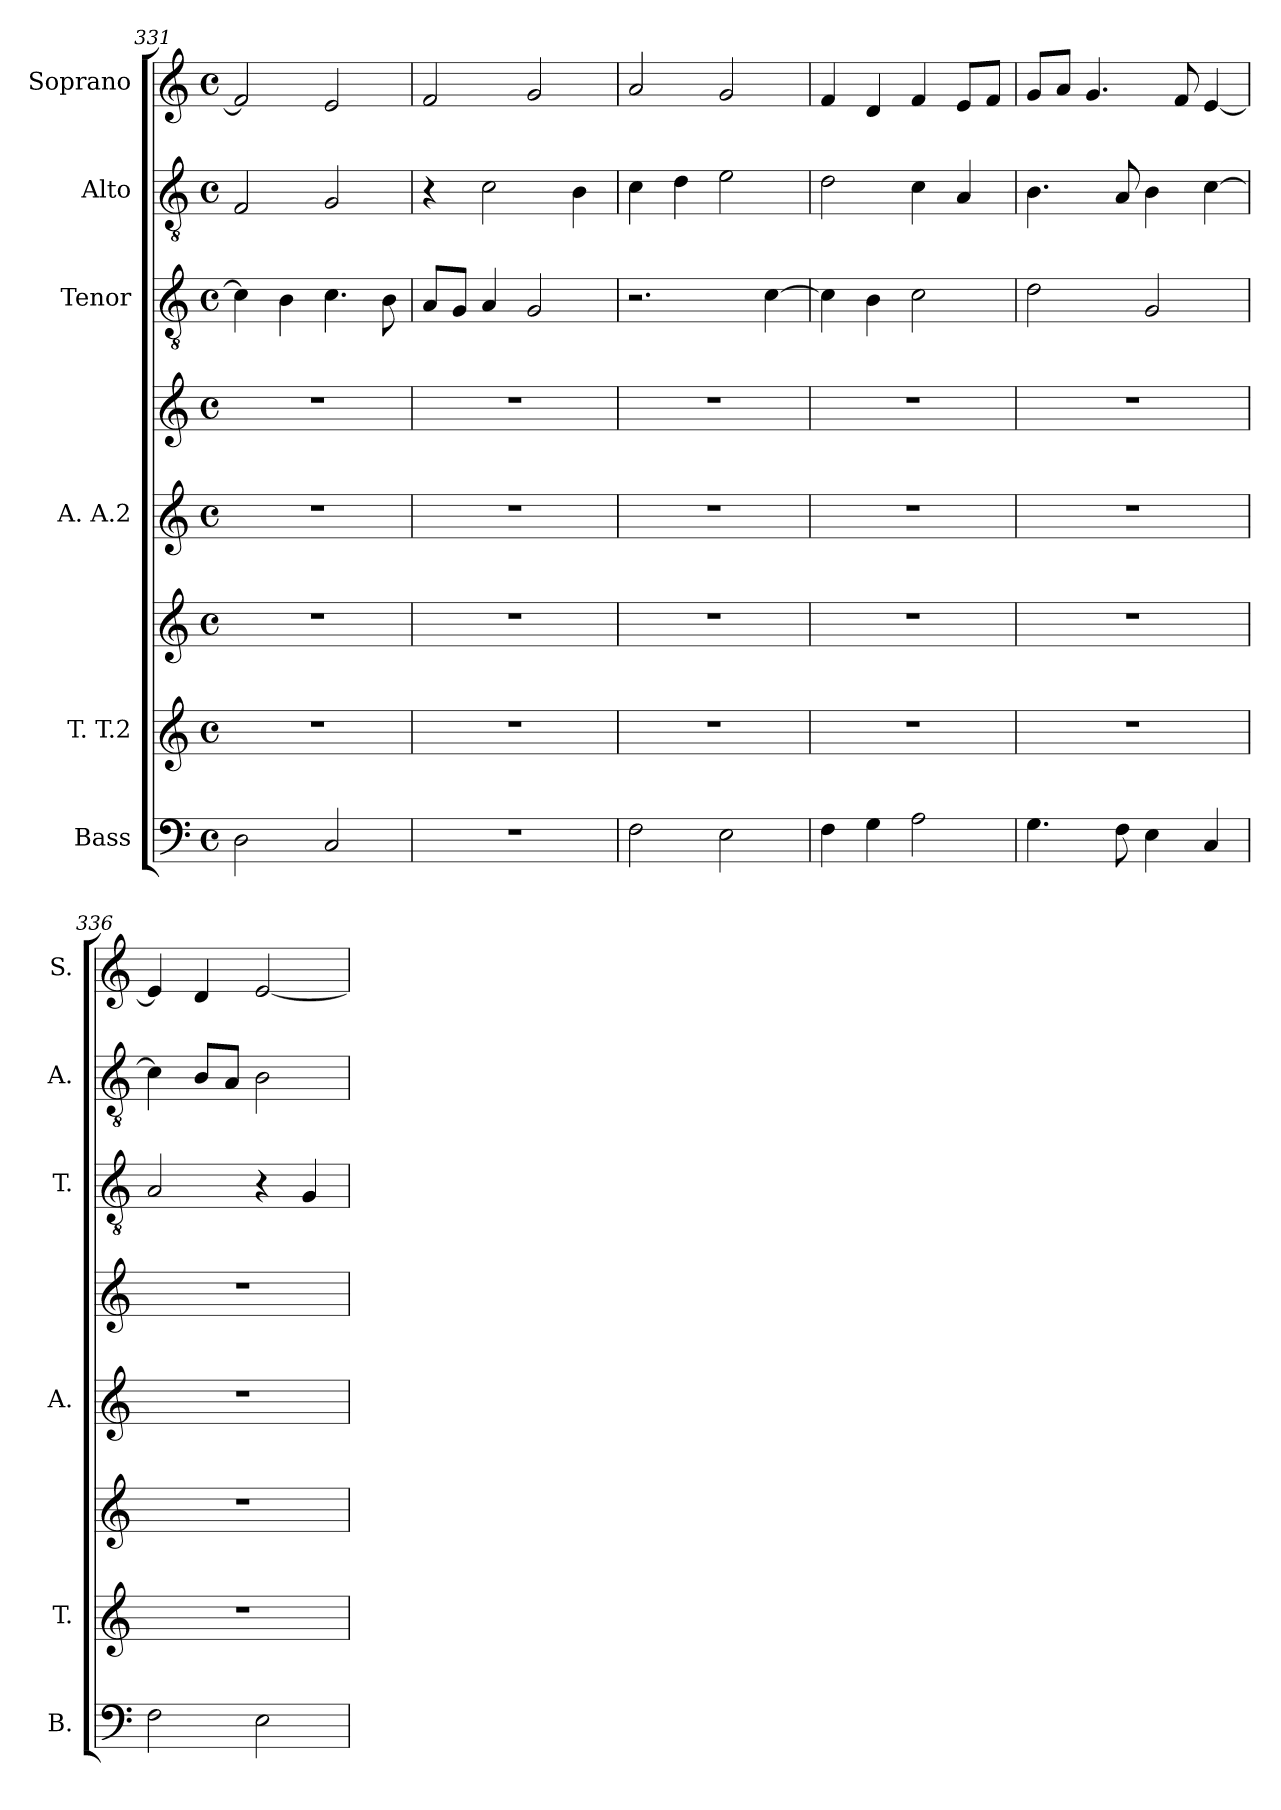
**kern	**kern	**kern	**kern	**kern	**kern	**kern	**kern
*part6	*part5	*part5	*part4	*part4	*part3	*part2	*part1
*staff8	*staff7	*staff6	*staff5	*staff4	*staff3	*staff2	*staff1
*I"Bass	*I"T. T.2	*	*I"A. A.2	*	*I"Tenor	*I"Alto	*I"Soprano
*I'B.	*I'T.	*	*I'A.	*	*I'T.	*I'A.	*I'S.
!!LO:LB:g=z
*clefF4	*clefG2	*clefG2	*clefG2	*clefG2	*clefGv2	*clefGv2	*clefG2
*k[]	*k[]	*k[]	*k[]	*k[]	*k[]	*k[]	*k[]
*C:	*C:	*C:	*C:	*C:	*C:	*C:	*C:
*M4/4	*M4/4	*M4/4	*M4/4	*M4/4	*M4/4	*M4/4	*M4/4
*met(c)	*met(c)	*met(c)	*met(c)	*met(c)	*met(c)	*met(c)	*met(c)
=331	=331	=331	=331	=331	=331	=331	=331
2D\	1r	1r	1r	1r	4c\]	2F/	2f/]
.	.	.	.	.	4B\	.	.
2C/	.	.	.	.	4.c\	2G/	2e/
.	.	.	.	.	8B\	.	.
=332	=332	=332	=332	=332	=332	=332	=332
1r	1r	1r	1r	1r	8A/L	4r	2f/
.	.	.	.	.	8G/J	.	.
.	.	.	.	.	4A/	2c\	.
.	.	.	.	.	2G/	.	2g/
.	.	.	.	.	.	4B\	.
=333	=333	=333	=333	=333	=333	=333	=333
2F\	1r	1r	1r	1r	2.r	4c\	2a/
.	.	.	.	.	.	4d\	.
2E\	.	.	.	.	.	2e\	2g/
.	.	.	.	.	[>4c\	.	.
=334	=334	=334	=334	=334	=334	=334	=334
4F\	1r	1r	1r	1r	4c\]	2d\	4f/
4G\	.	.	.	.	4B\	.	4d/
2A\	.	.	.	.	2c\	4c\	4f/
.	.	.	.	.	.	4A/	8e/L
.	.	.	.	.	.	.	8f/J
=335	=335	=335	=335	=335	=335	=335	=335
4.G\	1r	1r	1r	1r	2d\	4.B\	8g/L
.	.	.	.	.	.	.	8a/J
.	.	.	.	.	.	.	4.g/
8F\	.	.	.	.	.	8A/	.
4E\	.	.	.	.	2G/	4B\	.
.	.	.	.	.	.	.	8f/
4C/	.	.	.	.	.	[>4c\	[>4e/
!!LO:PB:g=z
=336	=336	=336	=336	=336	=336	=336	=336
2F\	1r	1r	1r	1r	2A/	4c\]	4e/]
.	.	.	.	.	.	8B/L	4d/
.	.	.	.	.	.	8A/J	.
2E\	.	.	.	.	4r	2B\	[<2e/
.	.	.	.	.	4G/	.	.
=	=	=	=	=	=	=	=
*-	*-	*-	*-	*-	*-	*-	*-
